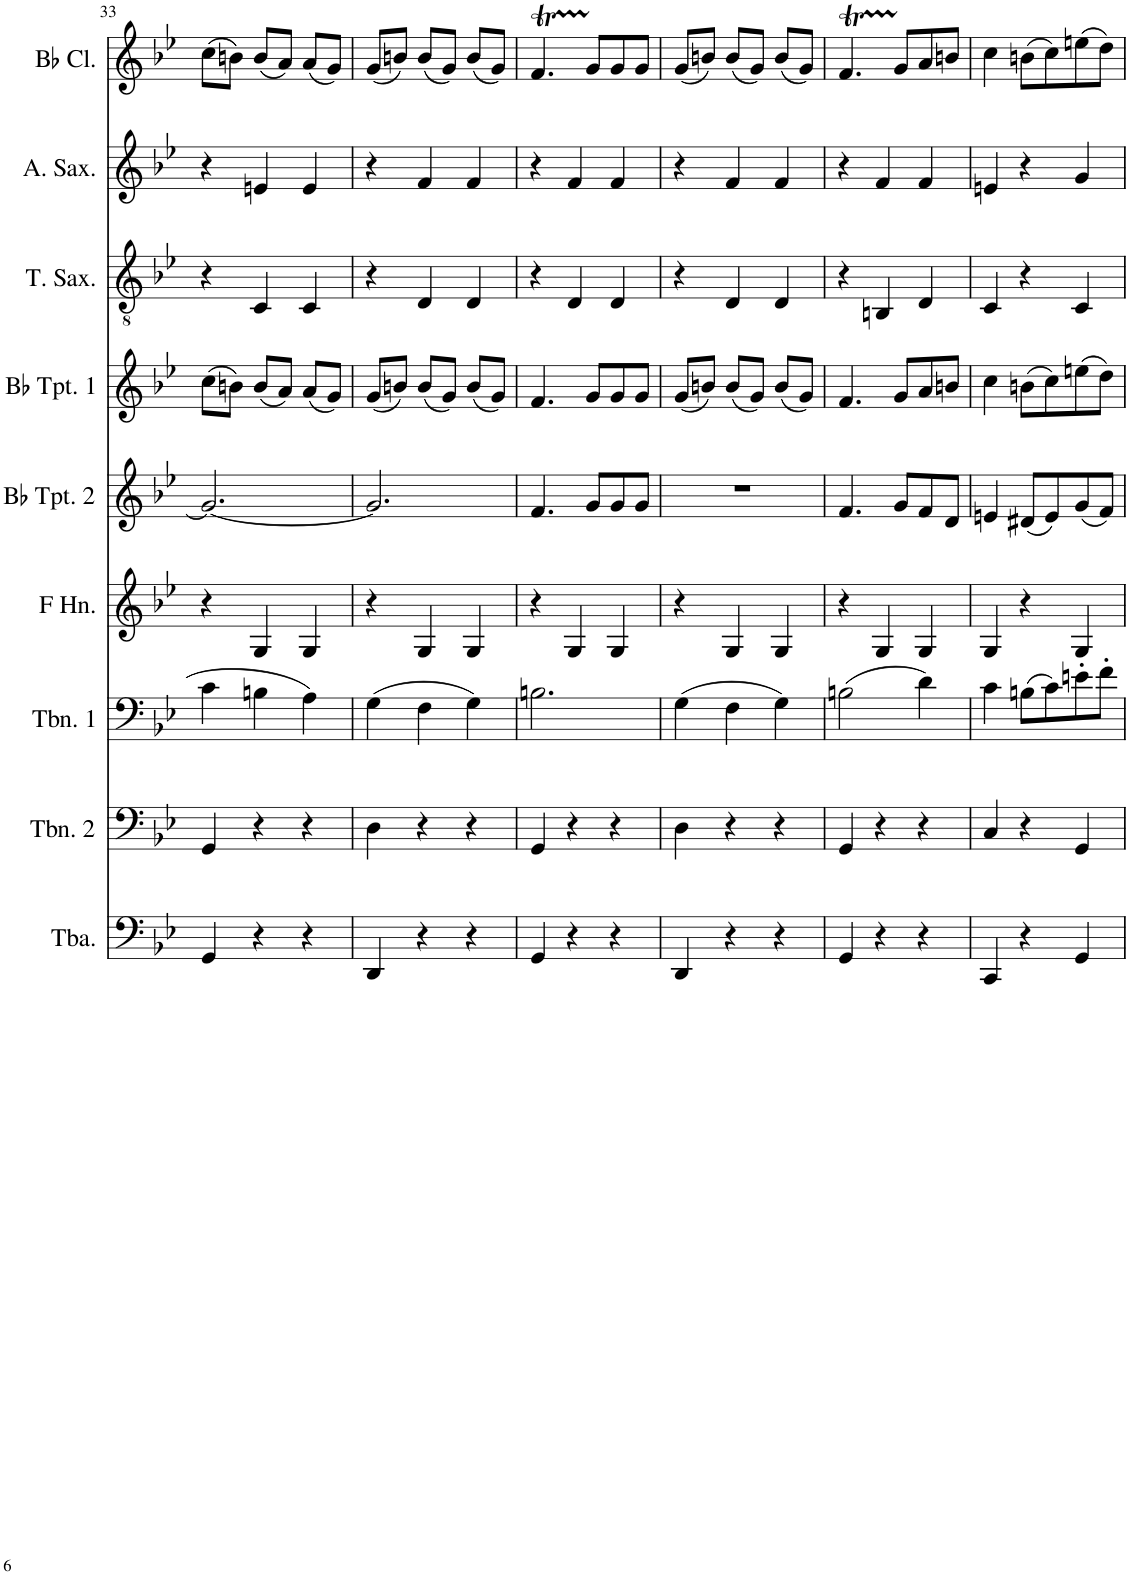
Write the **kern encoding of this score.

**kern	**kern	**kern	**kern	**kern	**kern	**kern	**kern	**kern
*part9	*part8	*part7	*part6	*part5	*part4	*part3	*part2	*part1
*staff9	*staff8	*staff7	*staff6	*staff5	*staff4	*staff3	*staff2	*staff1
*I"Tuba	*I"Trombone 2	*I"Trombone 1	*I"Horn in F	*I"Bb Tpt. 2	*I"Bb Tpt. 1	*I"Tenor Saxophone	*I"Alto Saxophone	*I"Bb Clarinet
*I'Tba.	*I'Tbn. 2	*I'Tbn. 1	*	*I'Bb Tpt. 2	*I'Bb Tpt. 1	*I'T. Sax.	*I'A. Sax.	*I'Bb Cl.
!!LO:PB:g=z
*clefF4	*clefF4	*clefF4	*clefG2	*clefG2	*clefG2	*clefGv2	*clefG2	*clefG2
*	*	*	*ITrd4c7	*ITrd1c2	*ITrd1c2	*ITrd8c14	*ITrd5c9	*ITrd1c2
*k[b-e-]	*k[b-e-]	*k[b-e-]	*k[b-e-]	*k[b-e-]	*k[b-e-]	*k[b-e-]	*k[b-e-]	*k[b-e-]
*M3/4	*M3/4	*M3/4	*M3/4	*M3/4	*M3/4	*M3/4	*M3/4	*M3/4
=33	=33	=33	=33	=33	=33	=33	=33	=33
4GG/	4GG/	4c\	4r	2.g/_	(8cc\L	4r	4r	(8cc\L
.	.	.	.	.	8bn\J)	.	.	8bn\J)
4r	4r	4Bn\	4G/	.	(8b/L	4C/	4en/	(8b/L
.	.	.	.	.	8a/J)	.	.	8a/J)
4r	4r	4A\	4G/	.	(8a/L	4C/	4e/	(8a/L
.	.	.	.	.	8g/J)	.	.	8g/J)
=34	=34	=34	=34	=34	=34	=34	=34	=34
4DD/	4D\	(4G\	4r	2.g/]	(8g/L	4r	4r	(8g/L
.	.	.	.	.	8bn/J)	.	.	8bn/J)
4r	4r	4F\	4G/	.	(8b/L	4D/	4f/	(8b/L
.	.	.	.	.	8g/J)	.	.	8g/J)
4r	4r	4G\)	4G/	.	(8b/L	4D/	4f/	(8b/L
.	.	.	.	.	8g/J)	.	.	8g/J)
=35	=35	=35	=35	=35	=35	=35	=35	=35
4GG/	4GG/	2.Bn\	4r	4.f/	4.f/	4r	4r	4.fT/
4r	4r	.	4G/	.	.	4D/	4f/	.
.	.	.	.	8g/L	8g/L	.	.	8g/L
4r	4r	.	4G/	8g/	8g/	4D/	4f/	8g/
.	.	.	.	8g/J	8g/J	.	.	8gTTT/J
=36	=36	=36	=36	=36	=36	=36	=36	=36
4DD/	4D\	(4G\	4r	2.r	(8g/L	4r	4r	(8g/L
.	.	.	.	.	8bn/J)	.	.	8bn/J)
4r	4r	4F\	4G/	.	(8b/L	4D/	4f/	(8b/L
.	.	.	.	.	8g/J)	.	.	8g/J)
4r	4r	4G\)	4G/	.	(8b/L	4D/	4f/	(8b/L
.	.	.	.	.	8g/J)	.	.	8g/J)
=37	=37	=37	=37	=37	=37	=37	=37	=37
4GG/	4GG/	(2Bn\	4r	4.f/	4.f/	4r	4r	4.fT/
4r	4r	.	4G/	.	.	4BBn/	4f/	.
.	.	.	.	8g/L	8g/L	.	.	8g/L
4r	4r	4d\)	4G/	8f/	8a/	4D/	4f/	8a/
.	.	.	.	8d/J	8bn/J	.	.	8bnTTT/J
=38	=38	=38	=38	=38	=38	=38	=38	=38
4CC/	4C/	4c\	4G/	4en/	4cc\	4C/	4en/	4cc\
4r	4r	(8Bn\L	4r	(8d#X/L	(8bn\L	4r	4r	(8bn\L
.	.	8c\)	.	8e/)	8cc\)	.	.	8cc\)
4GG/	4GG/	8en'\	4G/	(8g/	(8een\	4C/	4g/	(8een\
.	.	8f'\J	.	8f/J)	8dd\J)	.	.	8dd\J)
=	=	=	=	=	=	=	=	=
*-	*-	*-	*-	*-	*-	*-	*-	*-
